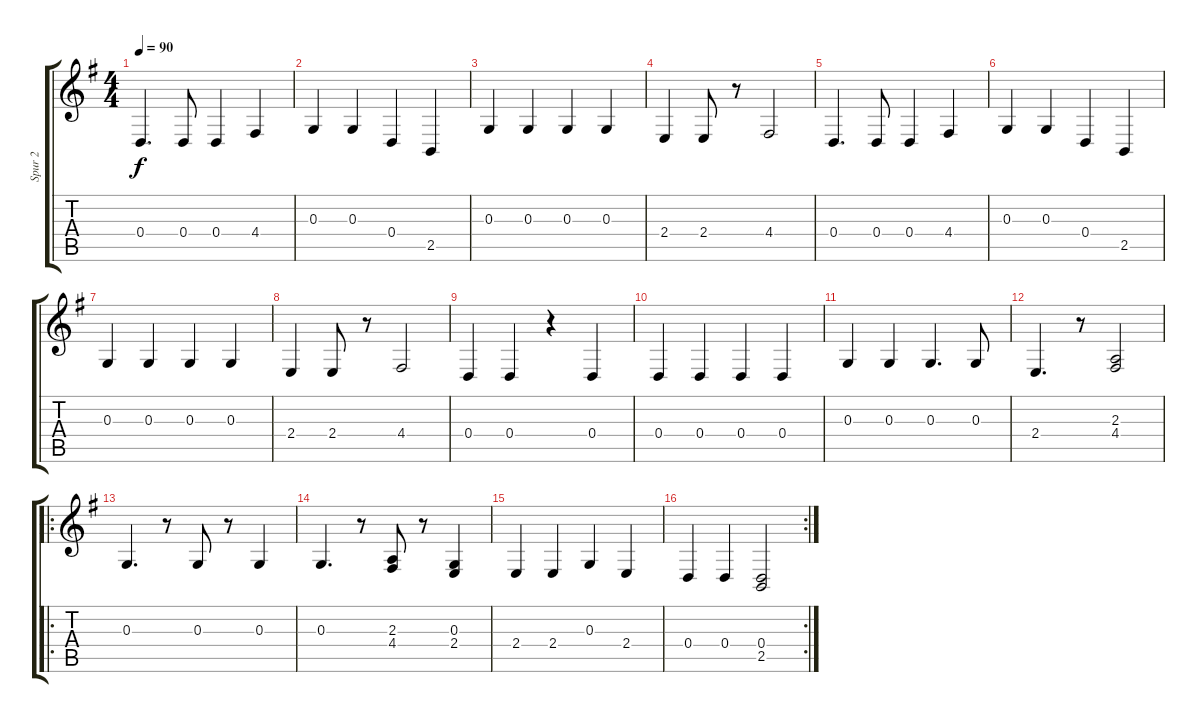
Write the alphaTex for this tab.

\track ("Spur 2" "Spur 2") {instrument acousticgrandpiano}
\staff {score tabs}
\tuning (E4 B3 G3 D3 A2 E2) {hide}
\ts (4 4)
\tempo 90
\clef g2
\ks g
0.4.4{d dy f instrument acousticgrandpiano} 0.4.8 0.4.4 4.4.4 |
0.3.4 0.3.4 0.4.4 2.5.4 |
0.3.4 0.3.4 0.3.4 0.3.4 |
2.4.4 2.4.8 r.8 4.4.2 |
0.4.4{d} 0.4.8 0.4.4 4.4.4 |
0.3.4 0.3.4 0.4.4 2.5.4 |
0.3.4 0.3.4 0.3.4 0.3.4 |
2.4.4 2.4.8 r.8 4.4.2 |
0.4.4 0.4.4 r.4 0.4.4 |
0.4.4 0.4.4 0.4.4 0.4.4 |
0.3.4 0.3.4 0.3.4{d} 0.3.8 |
2.4.4{d} r.8 (2.3 4.4).2 |
\ro
0.3.4{d} r.8 0.3.8 r.8 0.3.4 |
0.3.4{d} r.8 (2.3 4.4).8 r.8 (0.3 2.4).4 |
2.4.4 2.4.4 0.3.4 2.4.4 |
\rc 2
0.4.4 0.4.4 (0.4 2.5).2
